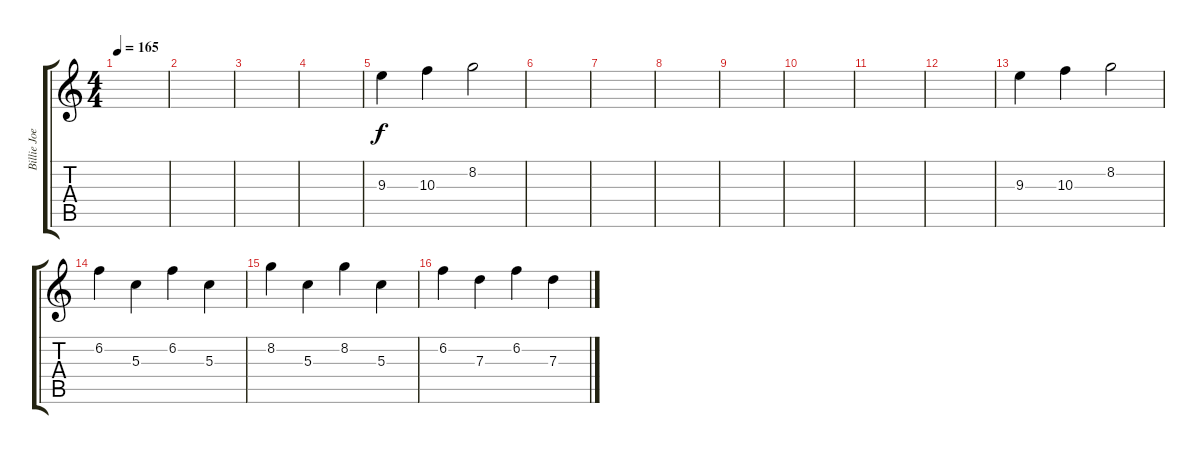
\track ("Billie Joe Armstrong - Guitar" "Billie Joe") {instrument distortionguitar}
\staff {score tabs}
\tuning (E4 B3 G3 D3 A2 E2) {hide}
\ts (4 4)
\tempo 165
\clef g2
\ks c
|
|
|
|
9.3.4 10.3.4 8.2.2 |
|
|
|
|
|
|
|
9.3.4 10.3.4 8.2.2 |
6.2.4 5.3.4 6.2.4 5.3.4 |
8.2.4 5.3.4 8.2.4 5.3.4 |
6.2.4 7.3.4 6.2.4 7.3.4
